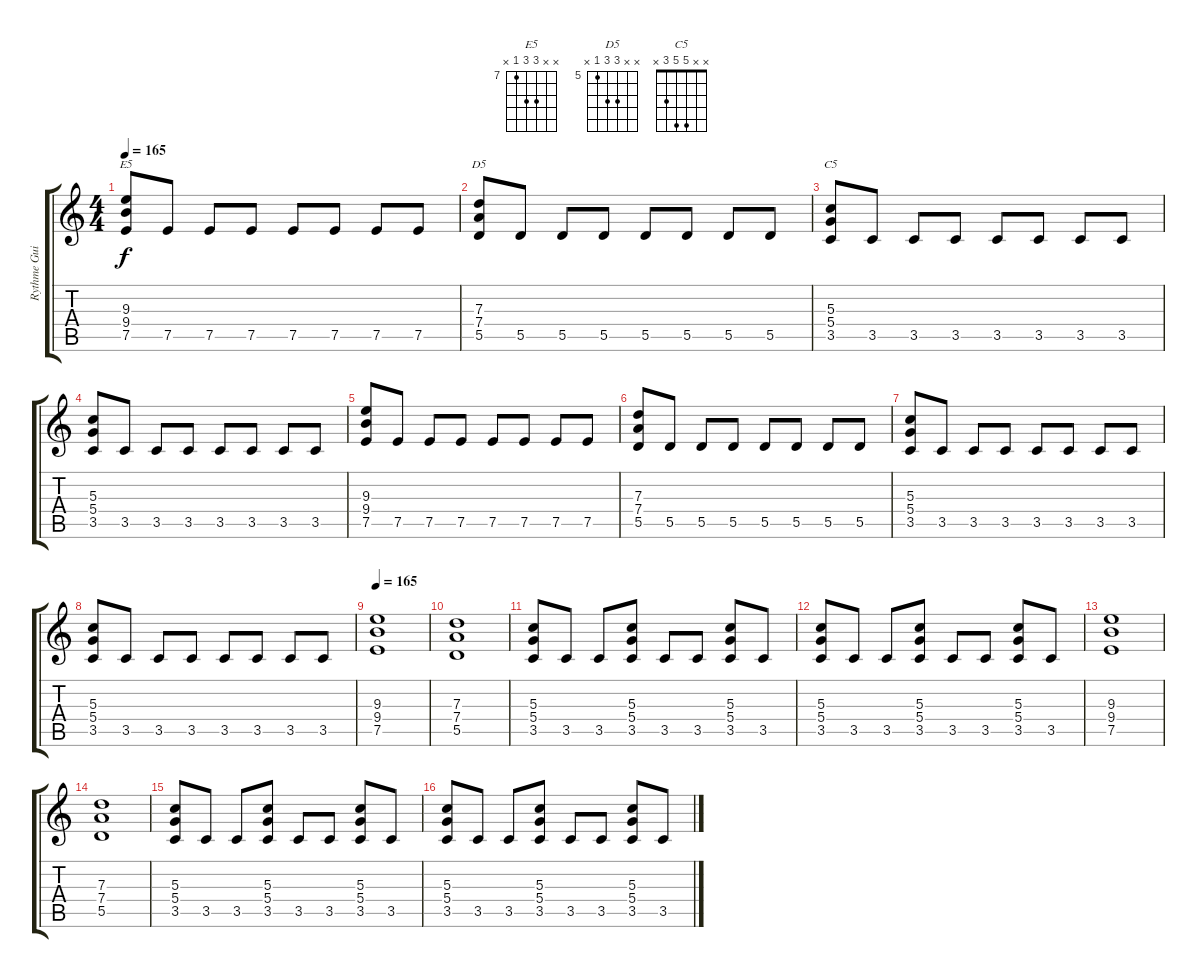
\track ("Rythme Guitar" "Rythme Gui") {instrument distortionguitar}
\staff {score tabs}
\tuning (E4 B3 G3 D3 A2 E2) {hide}
\chord ("E5" x x 9 9 7 x) {firstfret 7}
\chord ("D5" x x 7 7 5 x) {firstfret 5}
\chord ("C5" x x 5 5 3 x)
\ts (4 4)
\tempo 165
\clef g2
\ks c
(9.3 9.4 7.5).8{ch "E5" dy f} 7.5.8 7.5.8 7.5.8 7.5.8 7.5.8 7.5.8 7.5.8 |
(7.3 7.4 5.5).8{ch "D5"} 5.5.8 5.5.8 5.5.8 5.5.8 5.5.8 5.5.8 5.5.8 |
(5.3 5.4 3.5).8{ch "C5"} 3.5.8 3.5.8 3.5.8 3.5.8 3.5.8 3.5.8 3.5.8 |
(5.3 5.4 3.5).8 3.5.8 3.5.8 3.5.8 3.5.8 3.5.8 3.5.8 3.5.8 |
(9.3 9.4 7.5).8 7.5.8 7.5.8 7.5.8 7.5.8 7.5.8 7.5.8 7.5.8 |
(7.3 7.4 5.5).8 5.5.8 5.5.8 5.5.8 5.5.8 5.5.8 5.5.8 5.5.8 |
(5.3 5.4 3.5).8 3.5.8 3.5.8 3.5.8 3.5.8 3.5.8 3.5.8 3.5.8 |
(5.3 5.4 3.5).8 3.5.8 3.5.8 3.5.8 3.5.8 3.5.8 3.5.8 3.5.8 |
\tempo 165
(9.3 9.4 7.5).1 |
(7.3 7.4 5.5).1 |
(5.3 5.4 3.5).8 3.5.8 3.5.8 (5.3 5.4 3.5).8 3.5.8 3.5.8 (5.3 5.4 3.5).8 3.5.8 |
(5.3 5.4 3.5).8 3.5.8 3.5.8 (5.3 5.4 3.5).8 3.5.8 3.5.8 (5.3 5.4 3.5).8 3.5.8 |
(9.3 9.4 7.5).1 |
(7.3 7.4 5.5).1 |
(5.3 5.4 3.5).8 3.5.8 3.5.8 (5.3 5.4 3.5).8 3.5.8 3.5.8 (5.3 5.4 3.5).8 3.5.8 |
(5.3 5.4 3.5).8 3.5.8 3.5.8 (5.3 5.4 3.5).8 3.5.8 3.5.8 (5.3 5.4 3.5).8 3.5.8
